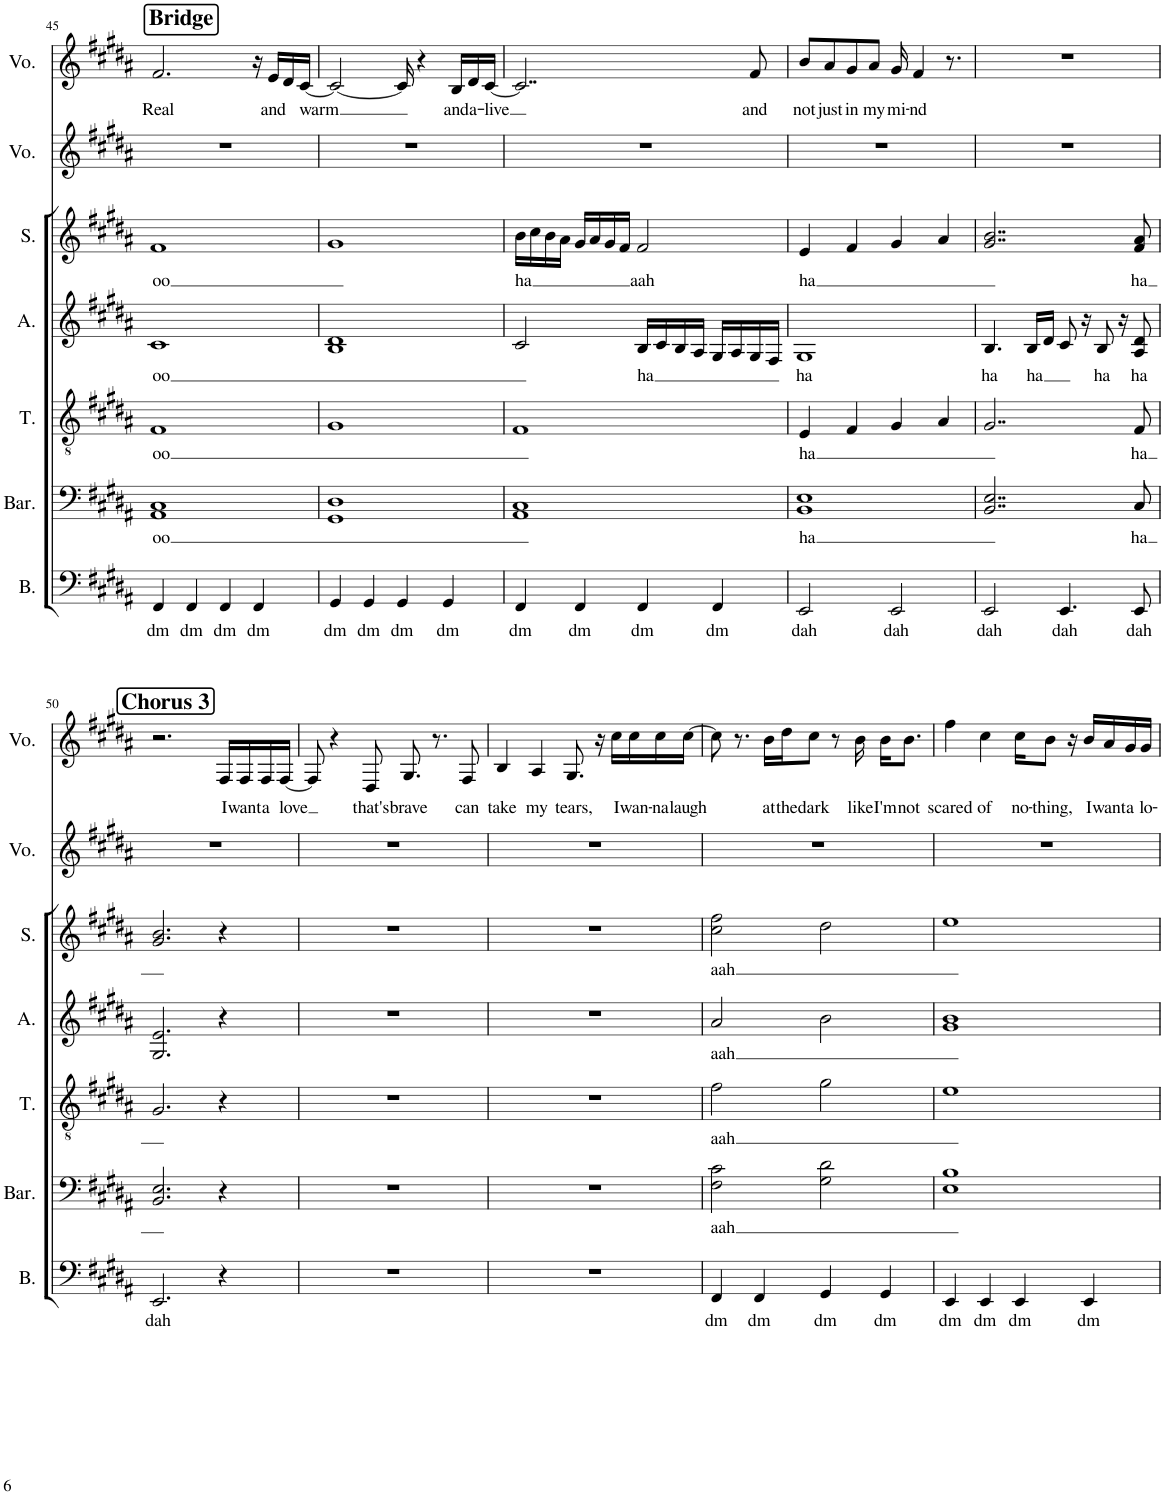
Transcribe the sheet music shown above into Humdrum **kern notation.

**kern	**text	**kern	**text	**kern	**text	**kern	**text	**kern	**text	**kern	**kern	**text
*part7	*part7	*part6	*part6	*part5	*part5	*part4	*part4	*part3	*part3	*part2	*part1	*part1
*staff7	*staff7	*staff6	*staff6	*staff5	*staff5	*staff4	*staff4	*staff3	*staff3	*staff2	*staff1	*staff1
*I"Bass	*	*I"Baritone	*	*I"Tenor	*	*I"Alto	*	*I"Soprano	*	*I"Voice	*I"Voice	*
*I'B.	*	*I'Bar.	*	*I'T.	*	*I'A.	*	*I'S.	*	*I'Vo.	*I'Vo.	*
!!LO:PB:g=z
*clefF4	*	*clefF4	*	*clefGv2	*	*clefG2	*	*clefG2	*	*clefG2	*clefG2	*
*k[f#c#g#d#a#]	*	*k[f#c#g#d#a#]	*	*k[f#c#g#d#a#]	*	*k[f#c#g#d#a#]	*	*k[f#c#g#d#a#]	*	*k[f#c#g#d#a#]	*k[f#c#g#d#a#]	*
*M4/4	*	*M4/4	*	*M4/4	*	*M4/4	*	*M4/4	*	*M4/4	*M4/4	*
!!LO:REH:place=s1:a:B:cj:fs=14:t=Bridge
=45	=45	=45	=45	=45	=45	=45	=45	=45	=45	=45	=45	=45
!	!LO:LY:b	!	!LO:LY:b	!	!LO:LY:b	!	!LO:LY:b	!	!LO:LY:b	!	!	!LO:LY:b
4FF#/	dm	1AA# 1C#	oo	1F#	oo	1c#	oo	1f#	oo	1r	2.f#/	Real
!	!LO:LY:b	!	!	!	!	!	!	!	!	!	!	!
4FF#/	dm	.	.	.	.	.	.	.	.	.	.	.
!	!LO:LY:b	!	!	!	!	!	!	!	!	!	!	!
4FF#/	dm	.	.	.	.	.	.	.	.	.	.	.
!	!LO:LY:b	!	!	!	!	!	!	!	!	!	!	!
4FF#/	dm	.	.	.	.	.	.	.	.	.	16r	.
!	!	!	!	!	!	!	!	!	!	!	!	!LO:LY:b
.	.	.	.	.	.	.	.	.	.	.	16e/LL	and
.	.	.	.	.	.	.	.	.	.	.	16d#/	.
!	!	!	!	!	!	!	!	!	!	!	!	!LO:LY:b
.	.	.	.	.	.	.	.	.	.	.	[16c#/JJ	warm
=46	=46	=46	=46	=46	=46	=46	=46	=46	=46	=46	=46	=46
!	!LO:LY:b	!	!	!	!	!	!	!	!	!	!	!
4GG#/	dm	1GG# 1D#	.	1G#	.	1B 1d#	.	1g#	.	1r	2c#/_	.
!	!LO:LY:b	!	!	!	!	!	!	!	!	!	!	!
4GG#/	dm	.	.	.	.	.	.	.	.	.	.	.
!	!LO:LY:b	!	!	!	!	!	!	!	!	!	!	!
4GG#/	dm	.	.	.	.	.	.	.	.	.	16c#/]	.
.	.	.	.	.	.	.	.	.	.	.	4r	.
!	!LO:LY:b	!	!	!	!	!	!	!	!	!	!	!
4GG#/	dm	.	.	.	.	.	.	.	.	.	.	.
!	!	!	!	!	!	!	!	!	!	!	!	!LO:LY:b
.	.	.	.	.	.	.	.	.	.	.	16B/LL	and
!	!	!	!	!	!	!	!	!	!	!	!	!LO:LY:b
.	.	.	.	.	.	.	.	.	.	.	16d#/	a-
!	!	!	!	!	!	!	!	!	!	!	!	!LO:LY:b
.	.	.	.	.	.	.	.	.	.	.	[16c#/JJ	-live
=47	=47	=47	=47	=47	=47	=47	=47	=47	=47	=47	=47	=47
!	!LO:LY:b	!	!	!	!	!	!	!	!LO:LY:b	!	!	!
4FF#/	dm	1AA# 1C#	.	1F#	.	2c#/	.	16b\LL	ha	1r	2..c#/]	.
.	.	.	.	.	.	.	.	16cc#\	.	.	.	.
.	.	.	.	.	.	.	.	16b\	.	.	.	.
.	.	.	.	.	.	.	.	16a#\JJ	.	.	.	.
!	!LO:LY:b	!	!	!	!	!	!	!	!	!	!	!
4FF#/	dm	.	.	.	.	.	.	16g#/LL	.	.	.	.
.	.	.	.	.	.	.	.	16a#/	.	.	.	.
.	.	.	.	.	.	.	.	16g#/	.	.	.	.
.	.	.	.	.	.	.	.	16f#/JJ	.	.	.	.
!	!LO:LY:b	!	!	!	!	!	!LO:LY:b	!	!LO:LY:b	!	!	!
4FF#/	dm	.	.	.	.	16B/LL	ha	2f#/	aah	.	.	.
.	.	.	.	.	.	16c#/	.	.	.	.	.	.
.	.	.	.	.	.	16B/	.	.	.	.	.	.
.	.	.	.	.	.	16A#/JJ	.	.	.	.	.	.
!	!LO:LY:b	!	!	!	!	!	!	!	!	!	!	!
4FF#/	dm	.	.	.	.	16G#/LL	.	.	.	.	.	.
.	.	.	.	.	.	16A#/	.	.	.	.	.	.
!	!	!	!	!	!	!	!	!	!	!	!	!LO:LY:b
.	.	.	.	.	.	16G#/	.	.	.	.	8f#/	and
.	.	.	.	.	.	16F#/JJ	.	.	.	.	.	.
=48	=48	=48	=48	=48	=48	=48	=48	=48	=48	=48	=48	=48
!	!LO:LY:b	!	!LO:LY:b	!	!LO:LY:b	!	!LO:LY:b	!	!LO:LY:b	!	!	!LO:LY:b
2EE/	dah	1BB 1E	ha	4E/	ha	1G#	ha	4e/	ha	1r	8b/L	not
!	!	!	!	!	!	!	!	!	!	!	!	!LO:LY:b
.	.	.	.	.	.	.	.	.	.	.	8a#/	just
!	!	!	!	!	!	!	!	!	!	!	!	!LO:LY:b
.	.	.	.	4F#/	.	.	.	4f#/	.	.	8g#/	in
!	!	!	!	!	!	!	!	!	!	!	!	!LO:LY:b
.	.	.	.	.	.	.	.	.	.	.	8a#/J	my
!	!LO:LY:b	!	!	!	!	!	!	!	!	!	!	!LO:LY:b
2EE/	dah	.	.	4G#/	.	.	.	4g#/	.	.	16g#/	mi-
!	!	!	!	!	!	!	!	!	!	!	!	!LO:LY:b
.	.	.	.	.	.	.	.	.	.	.	4f#/	-nd
.	.	.	.	4A#/	.	.	.	4a#/	.	.	.	.
.	.	.	.	.	.	.	.	.	.	.	8.r	.
=49	=49	=49	=49	=49	=49	=49	=49	=49	=49	=49	=49	=49
!	!LO:LY:b	!	!	!	!	!	!LO:LY:b	!	!	!	!	!
2EE/	dah	2..BB/ 2..E/	.	2..G#/	.	4.B/	ha	2..g#/ 2..b/	.	1r	1r	.
!	!	!	!	!	!	!	!LO:LY:b	!	!	!	!	!
.	.	.	.	.	.	16B/LL	ha	.	.	.	.	.
.	.	.	.	.	.	16d#/JJ	.	.	.	.	.	.
!	!LO:LY:b	!	!	!	!	!	!	!	!	!	!	!
4.EE/	dah	.	.	.	.	8c#/	.	.	.	.	.	.
.	.	.	.	.	.	16r	.	.	.	.	.	.
!	!	!	!	!	!	!	!LO:LY:b	!	!	!	!	!
.	.	.	.	.	.	8B/	ha	.	.	.	.	.
.	.	.	.	.	.	16r	.	.	.	.	.	.
!	!LO:LY:b	!	!LO:LY:b	!	!LO:LY:b	!	!LO:LY:b	!	!LO:LY:b	!	!	!
8EE/	dah	8C#/	ha	8F#/	ha	8A#/ 8d#/	ha	8f#/ 8a#/	ha	.	.	.
!!LO:LB:g=z
!!LO:REH:place=s1:a:B:cj:fs=14:t=Chorus 3:qo=3
=50	=50	=50	=50	=50	=50	=50	=50	=50	=50	=50	=50	=50
!	!LO:LY:b	!	!	!	!	!	!	!	!	!	!	!
2.EE/	dah	2.BB/ 2.E/	.	2.G#/	.	2.G#/ 2.e/	.	2.g#/ 2.b/	.	1r	2.r	.
!	!	!	!	!	!	!	!	!	!	!	!	!LO:LY:b
4r	.	4r	.	4r	.	4r	.	4r	.	.	16F#/LL	I
!	!	!	!	!	!	!	!	!	!	!	!	!LO:LY:b
.	.	.	.	.	.	.	.	.	.	.	16F#/	want
!	!	!	!	!	!	!	!	!	!	!	!	!LO:LY:b
.	.	.	.	.	.	.	.	.	.	.	16F#/	a
!	!	!	!	!	!	!	!	!	!	!	!	!LO:LY:b
.	.	.	.	.	.	.	.	.	.	.	[16F#/JJ	love
=51	=51	=51	=51	=51	=51	=51	=51	=51	=51	=51	=51	=51
1r	.	1r	.	1r	.	1r	.	1r	.	1r	8F#/]	.
.	.	.	.	.	.	.	.	.	.	.	4r	.
!	!	!	!	!	!	!	!	!	!	!	!	!LO:LY:b
.	.	.	.	.	.	.	.	.	.	.	8D#/	that's
!	!	!	!	!	!	!	!	!	!	!	!	!LO:LY:b
.	.	.	.	.	.	.	.	.	.	.	8.G#/	brave
.	.	.	.	.	.	.	.	.	.	.	8.r	.
!	!	!	!	!	!	!	!	!	!	!	!	!LO:LY:b
.	.	.	.	.	.	.	.	.	.	.	8F#/	can
=52	=52	=52	=52	=52	=52	=52	=52	=52	=52	=52	=52	=52
!	!	!	!	!	!	!	!	!	!	!	!	!LO:LY:b
1r	.	1r	.	1r	.	1r	.	1r	.	1r	4B/	take
!	!	!	!	!	!	!	!	!	!	!	!	!LO:LY:b
.	.	.	.	.	.	.	.	.	.	.	4A#/	my
!	!	!	!	!	!	!	!	!	!	!	!	!LO:LY:b
.	.	.	.	.	.	.	.	.	.	.	8.G#/	tears,
.	.	.	.	.	.	.	.	.	.	.	16r	.
!	!	!	!	!	!	!	!	!	!	!	!	!LO:LY:b
.	.	.	.	.	.	.	.	.	.	.	16cc#\LL	I
!	!	!	!	!	!	!	!	!	!	!	!	!LO:LY:b
.	.	.	.	.	.	.	.	.	.	.	16cc#\	wan-
!	!	!	!	!	!	!	!	!	!	!	!	!LO:LY:b
.	.	.	.	.	.	.	.	.	.	.	16cc#\	-na
!	!	!	!	!	!	!	!	!	!	!	!	!LO:LY:b
.	.	.	.	.	.	.	.	.	.	.	[16cc#\JJ	laugh
=53	=53	=53	=53	=53	=53	=53	=53	=53	=53	=53	=53	=53
!	!LO:LY:b	!	!LO:LY:b	!	!LO:LY:b	!	!LO:LY:b	!	!LO:LY:b	!	!	!
4FF#/	dm	2F#\ 2c#\	aah	2f#\	aah	2a#/	aah	2cc#\ 2ff#\	aah	1r	8cc#\]	.
.	.	.	.	.	.	.	.	.	.	.	8.r	.
!	!LO:LY:b	!	!	!	!	!	!	!	!	!	!	!
4FF#/	dm	.	.	.	.	.	.	.	.	.	.	.
!	!	!	!	!	!	!	!	!	!	!	!	!LO:LY:b
.	.	.	.	.	.	.	.	.	.	.	16b\LL	at
!	!	!	!	!	!	!	!	!	!	!	!	!LO:LY:b
.	.	.	.	.	.	.	.	.	.	.	16dd#\J	the
!	!	!	!	!	!	!	!	!	!	!	!	!LO:LY:b
.	.	.	.	.	.	.	.	.	.	.	8cc#\J	dark
!	!LO:LY:b	!	!	!	!	!	!	!	!	!	!	!
4GG#/	dm	2G#\ 2d#\	.	2g#\	.	2b\	.	2dd#\	.	.	.	.
.	.	.	.	.	.	.	.	.	.	.	8r	.
!	!	!	!	!	!	!	!	!	!	!	!	!LO:LY:b
.	.	.	.	.	.	.	.	.	.	.	16b\	like
!	!LO:LY:b	!	!	!	!	!	!	!	!	!	!	!LO:LY:b
4GG#/	dm	.	.	.	.	.	.	.	.	.	16b\KL	I'm
!	!	!	!	!	!	!	!	!	!	!	!	!LO:LY:b
.	.	.	.	.	.	.	.	.	.	.	8.b\J	not
=54	=54	=54	=54	=54	=54	=54	=54	=54	=54	=54	=54	=54
!	!LO:LY:b	!	!	!	!	!	!	!	!	!	!	!LO:LY:b
4EE/	dm	1E 1B	.	1e	.	1g# 1b	.	1ee	.	1r	4ff#\	scared
!	!LO:LY:b	!	!	!	!	!	!	!	!	!	!	!LO:LY:b
4EE/	dm	.	.	.	.	.	.	.	.	.	4cc#\	of
!	!LO:LY:b	!	!	!	!	!	!	!	!	!	!	!LO:LY:b
4EE/	dm	.	.	.	.	.	.	.	.	.	16cc#\KL	no-
!	!	!	!	!	!	!	!	!	!	!	!	!LO:LY:b
.	.	.	.	.	.	.	.	.	.	.	8b\J	-thing,
.	.	.	.	.	.	.	.	.	.	.	16r	.
!	!LO:LY:b	!	!	!	!	!	!	!	!	!	!	!LO:LY:b
4EE/	dm	.	.	.	.	.	.	.	.	.	16b/LL	I
!	!	!	!	!	!	!	!	!	!	!	!	!LO:LY:b
.	.	.	.	.	.	.	.	.	.	.	16a#/	want
!	!	!	!	!	!	!	!	!	!	!	!	!LO:LY:b
.	.	.	.	.	.	.	.	.	.	.	16g#/	a
!	!	!	!	!	!	!	!	!	!	!	!	!LO:LY:b
.	.	.	.	.	.	.	.	.	.	.	16g#/JJ	lo-
=	=	=	=	=	=	=	=	=	=	=	=	=
*-	*-	*-	*-	*-	*-	*-	*-	*-	*-	*-	*-	*-
